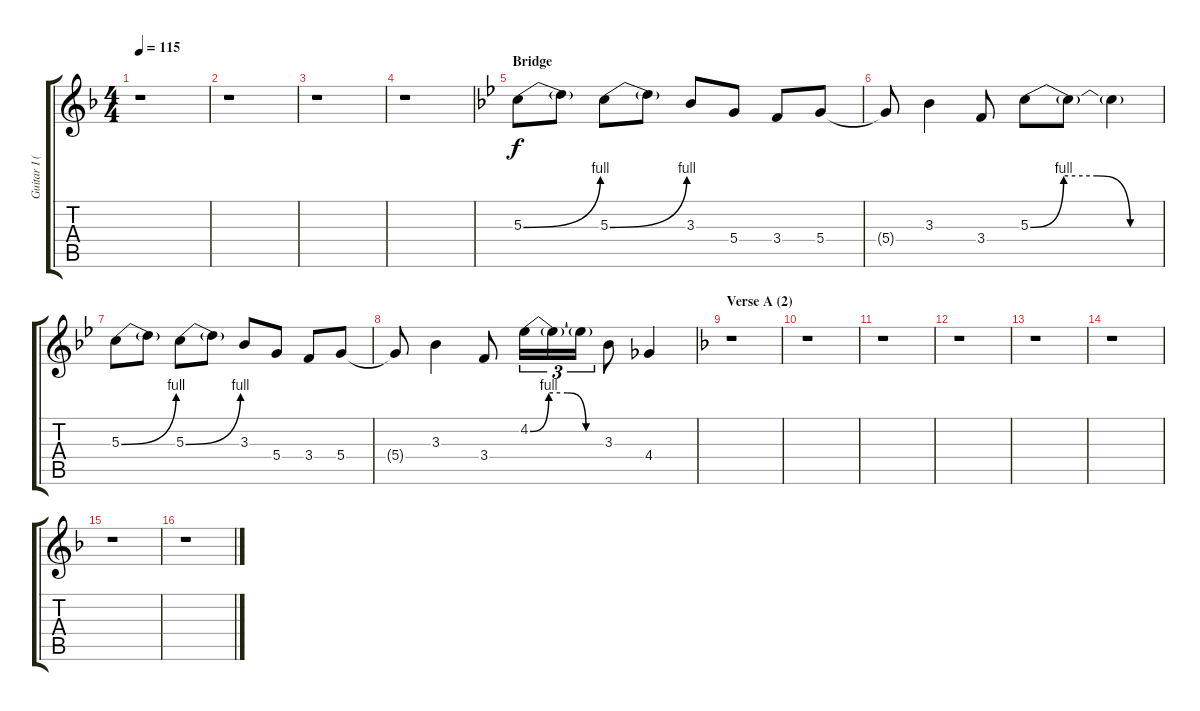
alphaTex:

\track ("Guitar I (Aiji)" "Guitar I (") {instrument distortionguitar}
\staff {score tabs}
\tuning (E4 B3 G3 D3 A2 E2) {hide}
\ts (4 4)
\tempo 115
\clef g2
\ks f
r.1{dy f} |
r.1 |
r.1 |
r.1 |
\section ("" "Bridge")
\ks bb
5.3{be (bend 0 0 60 4)}.8 5.3{t}.8 5.3{be (bend 0 0 60 4)}.8 5.3{t}.8 3.3.8 5.4.8 3.4.8 5.4.8 |
5.4{t}.8 3.3.4 3.4.8 5.3{be (custom 0 0 15 4 30 4 45 0 60 0)}.8 5.3{t}.8 5.3{t}.4 |
5.3{be (bend 0 0 60 4)}.8 5.3{t}.8 5.3{be (bend 0 0 60 4)}.8 5.3{t}.8 3.3.8 5.4.8 3.4.8 5.4.8 |
5.4{t}.8 3.3.4 3.4.8 4.2{be (custom 0 0 15 4 30 4 45 0 60 0)}.16{tu (3 2)} 4.2{t}.16{tu (3 2)} 4.2{t}.16{tu (3 2)} 3.3.8 4.4.4 |
\section ("" "Verse A (2)")
\ks f
r.1 |
r.1 |
r.1 |
r.1 |
r.1 |
r.1 |
r.1 |
r.1
